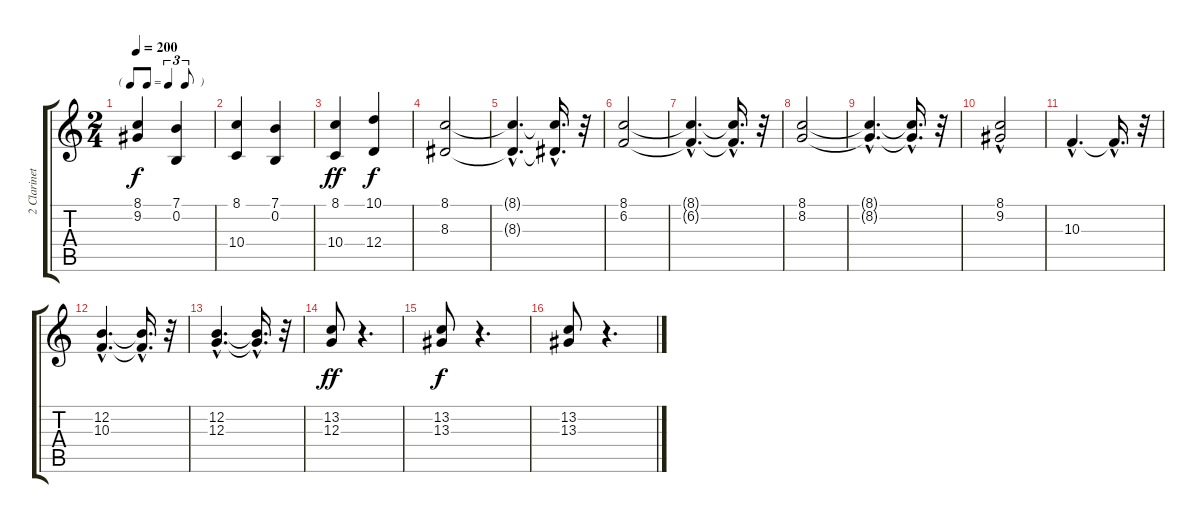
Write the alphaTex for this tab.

\track ("2 Clarinets in Bb" "2 Clarinet") {instrument clarinet}
\staff {score tabs}
\tuning (E4 B3 G3 D3 A2 E2) {hide}
\ts (2 4)
\tf triplet8th
\tempo 200
\clef g2
\ks c
(8.1 9.2).4{dy f} (7.1 0.2).4 |
(8.1 10.4).4 (7.1 0.2).4 |
(8.1 10.4).4{dy ff} (10.1 12.4).4{dy f} |
(8.1 8.3).2 |
(8.1{hac t} 8.3{hac t}).4{d} (8.1{hac t} 8.3{hac t}).16{d} r.32 |
(8.1 6.2).2 |
(8.1{hac t} 6.2{hac t}).4{d} (8.1{hac t} 6.2{hac t}).16{d} r.32 |
(8.1 8.2).2 |
(8.1{hac t} 8.2{hac t}).4{d} (8.1{hac t} 8.2{hac t}).16{d} r.32 |
(8.1{hac} 9.2{hac}).2 |
10.3{hac}.4{d} 10.3{hac t}.16{d} r.32 |
(12.2{hac} 10.3{hac}).4{d} (12.2{hac t} 10.3{hac t}).16{d} r.32 |
(12.2{hac} 12.3{hac}).4{d} (12.2{hac t} 12.3{hac t}).16{d} r.32 |
(13.2 12.3).8{dy ff} r.4{d} |
(13.2 13.3).8{dy f} r.4{d} |
(13.2 13.3).8 r.4{d}
